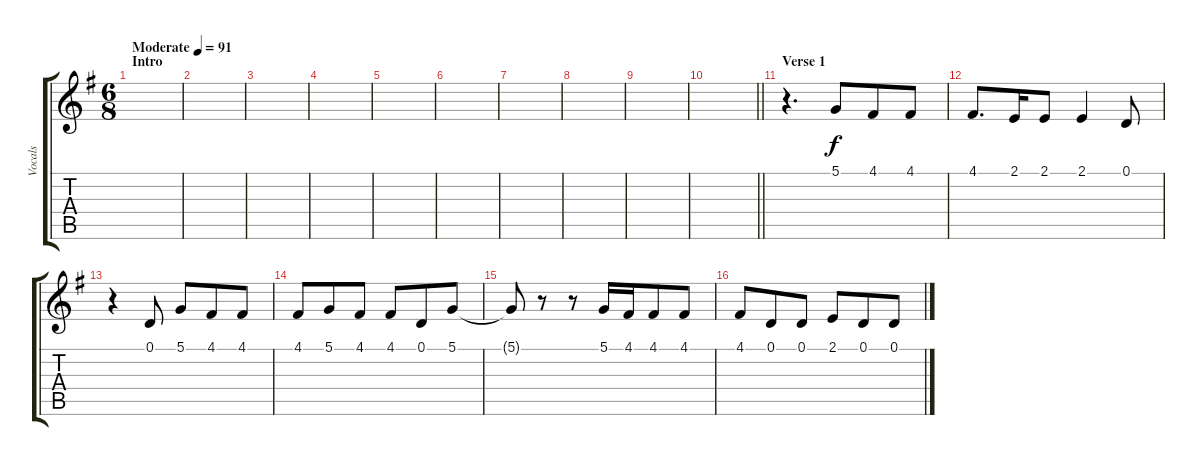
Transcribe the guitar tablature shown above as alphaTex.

\track ("Vocals" "Vocals") {mute instrument altosax}
\staff {score tabs}
\tuning (D4 A3 F3 C3 G2 C2) {hide}
\ts (6 8)
\section ("" "Intro")
\tempo (91 "Moderate")
\clef g2
\ks eminor
|
|
|
|
|
|
|
|
|
\barLineRight lightlight
|
\section ("" "Verse 1")
r.4{d} 5.1.8 4.1.8 4.1.8 |
4.1.8{d} 2.1.16 2.1.8 2.1.4 0.1.8 |
r.4 0.1.8 5.1.8 4.1.8 4.1.8 |
4.1.8 5.1.8 4.1.8 4.1.8 0.1.8 5.1.8 |
5.1{t}.8 r.8 r.8 5.1.16 4.1.16 4.1.8 4.1.8 |
4.1.8 0.1.8 0.1.8 2.1.8 0.1.8 0.1.8
